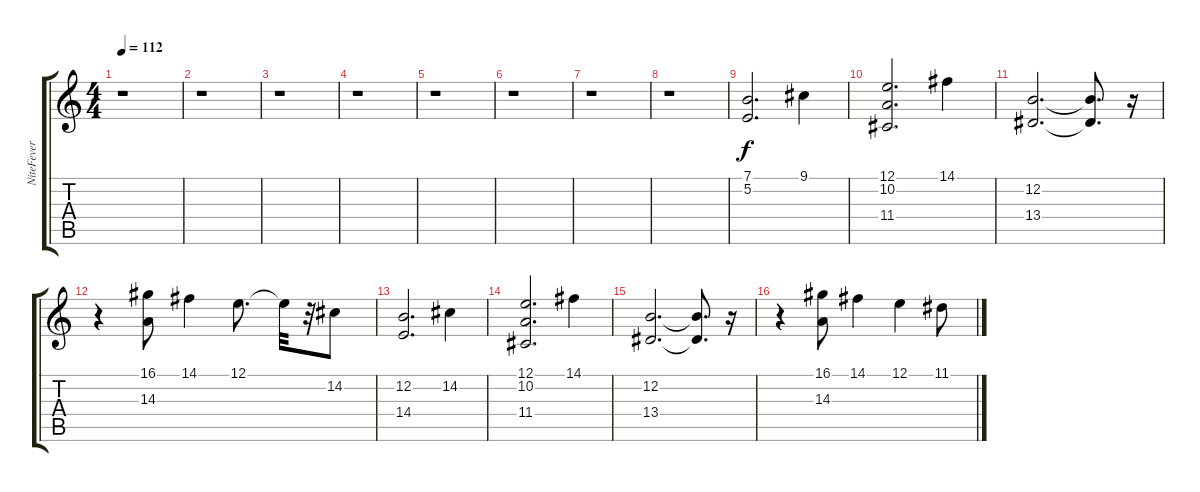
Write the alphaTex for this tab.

\track ("NiteFever         4 " "NiteFever ") {solo instrument stringensemble1}
\staff {score tabs}
\tuning (E4 B3 G3 D3 A2 E2) {hide}
\ts (4 4)
\tempo 112
\clef g2
\ks c
r.1{dy f} |
r.1 |
r.1 |
r.1 |
r.1 |
r.1 |
r.1 |
r.1 |
(7.1 5.2).2{d} 9.1.4 |
(12.1 10.2 11.4).2{d} 14.1.4 |
(12.2 13.4).2{d} (12.2{t} 13.4{t}).8{d} r.16 |
r.4 (16.1 14.3).8 14.1.4 12.1.8{d} 12.1{t}.32 r.32 14.2.8 |
(12.2 14.4).2{d} 14.2.4 |
(12.1 10.2 11.4).2{d} 14.1.4 |
(12.2 13.4).2{d} (12.2{t} 13.4{t}).8{d} r.16 |
r.4 (16.1 14.3).8 14.1.4 12.1.4 11.1.8
